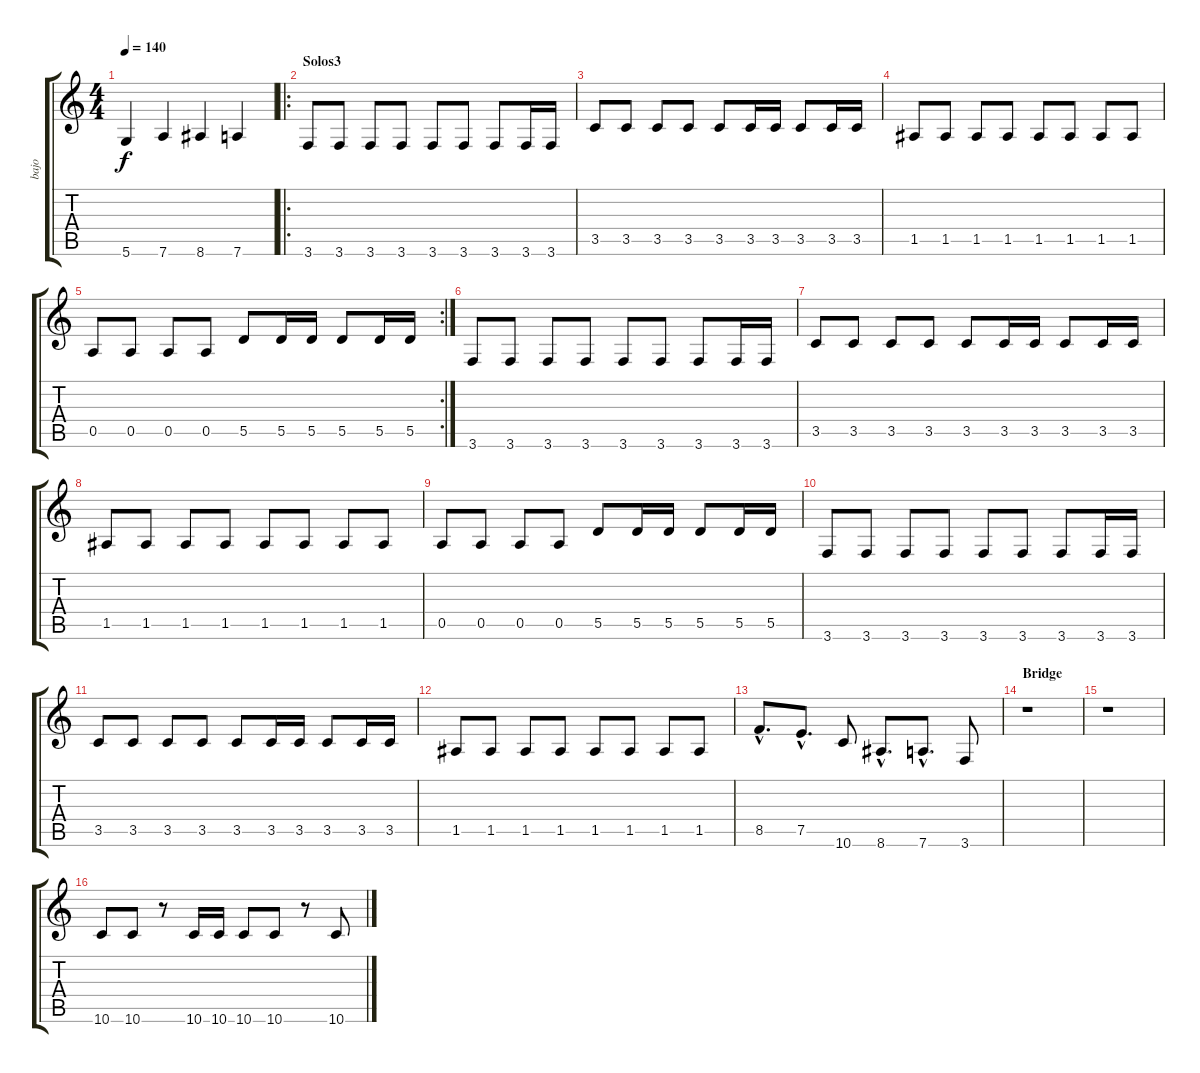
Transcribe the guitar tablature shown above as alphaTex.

\track ("bajo" "bajo") {instrument electricbassfinger}
\staff {score tabs}
\tuning (E4 B3 G3 D3 A2 D2) {hide}
\ts (4 4)
\tempo 140
\clef g2
\ks c
5.6.4{dy f} 7.6.4 8.6.4 7.6.4 |
\ro
\section ("" "Solos3")
3.6.8 3.6.8 3.6.8 3.6.8 3.6.8 3.6.8 3.6.8 3.6.16 3.6.16 |
3.5.8 3.5.8 3.5.8 3.5.8 3.5.8 3.5.16 3.5.16 3.5.8 3.5.16 3.5.16 |
1.5.8 1.5.8 1.5.8 1.5.8 1.5.8 1.5.8 1.5.8 1.5.8 |
\rc 2
0.5.8 0.5.8 0.5.8 0.5.8 5.5.8 5.5.16 5.5.16 5.5.8 5.5.16 5.5.16 |
3.6.8 3.6.8 3.6.8 3.6.8 3.6.8 3.6.8 3.6.8 3.6.16 3.6.16 |
3.5.8 3.5.8 3.5.8 3.5.8 3.5.8 3.5.16 3.5.16 3.5.8 3.5.16 3.5.16 |
1.5.8 1.5.8 1.5.8 1.5.8 1.5.8 1.5.8 1.5.8 1.5.8 |
0.5.8 0.5.8 0.5.8 0.5.8 5.5.8 5.5.16 5.5.16 5.5.8 5.5.16 5.5.16 |
3.6.8 3.6.8 3.6.8 3.6.8 3.6.8 3.6.8 3.6.8 3.6.16 3.6.16 |
3.5.8 3.5.8 3.5.8 3.5.8 3.5.8 3.5.16 3.5.16 3.5.8 3.5.16 3.5.16 |
1.5.8 1.5.8 1.5.8 1.5.8 1.5.8 1.5.8 1.5.8 1.5.8 |
8.5{hac}.8{d} 7.5{hac}.8{d} 10.6.8 8.6{hac}.8{d} 7.6{hac}.8{d} 3.6.8 |
\section ("" "Bridge")
r.1 |
r.1 |
10.6.8 10.6.8 r.8 10.6.16 10.6.16 10.6.8 10.6.8 r.8 10.6.8
